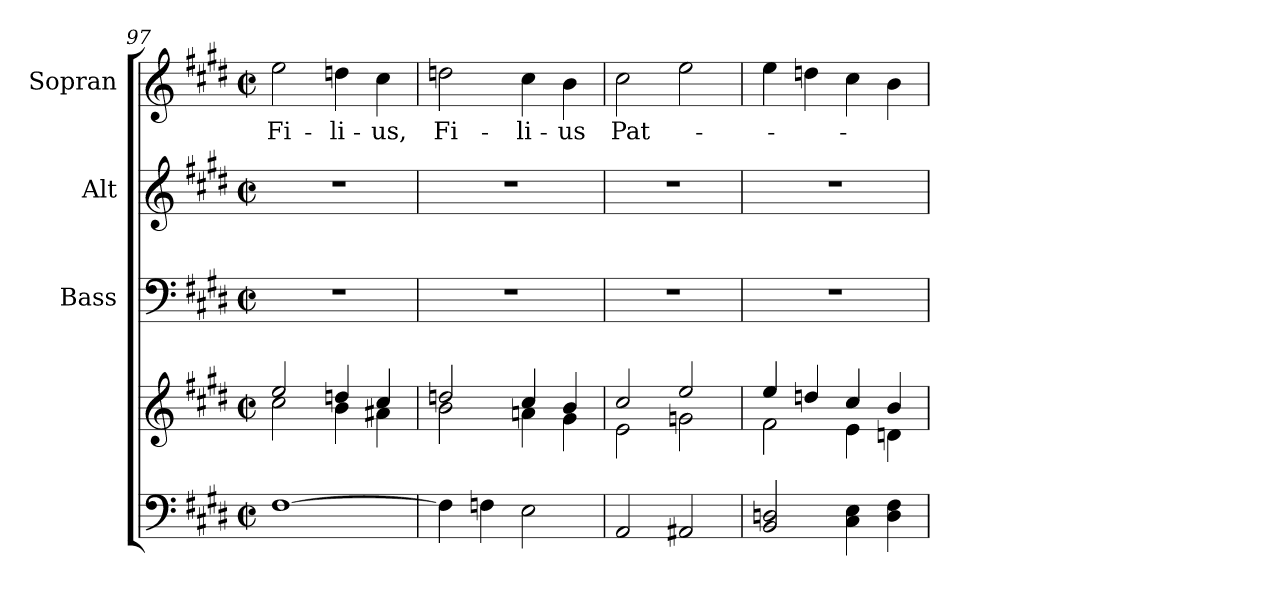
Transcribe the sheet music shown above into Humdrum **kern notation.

**kern	**kern	**kern	**kern	**kern	**text
*part4	*part4	*part3	*part2	*part1	*part1
*staff5	*staff4	*staff3	*staff2	*staff1	*staff1
*	*	*I"Bass	*I"Alt	*I"Sopran	*
*	*	*I'B.	*I'A.	*I'S.	*
*clefF4	*clefG2	*clefF4	*clefG2	*clefG2	*
*k[f#c#g#d#]	*k[f#c#g#d#]	*k[f#c#g#d#]	*k[f#c#g#d#]	*k[f#c#g#d#]	*
*E:	*E:	*E:	*E:	*E:	*
*M2/2	*M2/2	*M2/2	*M2/2	*M2/2	*
*met(c|)	*met(c|)	*met(c|)	*met(c|)	*met(c|)	*
=97	=97	=97	=97	=97	=97
*	*^	*	*	*	*
!	!	!	!	!	!	!LO:LY:b
[1F#	2ee/	2cc#\	1r	1r	2ee\	Fi-
!	!	!	!	!	!	!LO:LY:b
.	4ddn/	4b\	.	.	4ddn\	-li-
!	!	!	!	!	!	!LO:LY:b
.	4cc#/	4a#X\	.	.	4cc#\	-us,
=98	=98	=98	=98	=98	=98	=98
!	!	!	!	!	!	!LO:LY:b
4F#\]	2ddn/	2b\	1r	1r	2ddn\	Fi-
4Fn\	.	.	.	.	.	.
!	!	!	!	!	!	!LO:LY:b
2E\	4cc#/	4an\	.	.	4cc#\	-li-
!	!	!	!	!	!	!LO:LY:b
.	4b/	4g#\	.	.	4b\	-us
!!LO:LB:g=z
=99	=99	=99	=99	=99	=99	=99
!	!	!	!	!	!	!LO:LY:b
2AA/	2cc#/	2e\	1r	1r	2cc#\	Pat-
2AA#X/	2ee/	2gn\	.	.	2ee\	.
=100	=100	=100	=100	=100	=100	=100
2BB/ 2Dn/	4ee/	2f#\	1r	1r	4ee\	.
.	4ddn/	.	.	.	4ddn\	.
4C#\ 4E\	4cc#/	4e\	.	.	4cc#\	.
4D\ 4F#\	4b/	4dn\	.	.	4b\	.
*	*v	*v	*	*	*	*
=	=	=	=	=	=
*-	*-	*-	*-	*-	*-
